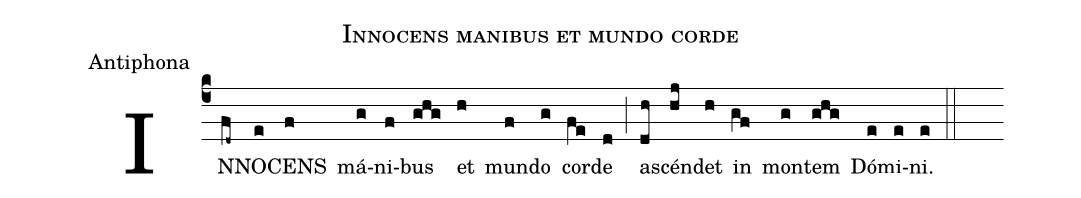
name:Innocens manibus et mundo corde;
office-part:Antiphona;
%%
(c4)  IN(fd~)NO(e)CENS(f) má(g)ni(f)bus(ghg) et(h) mun(f)do(g) cor(fe)de(d) (;) a(dh)scén(hj)det(h) in(gf) mon(g)tem(ghg) Dó(e)mi(e)ni.(e) (::)
